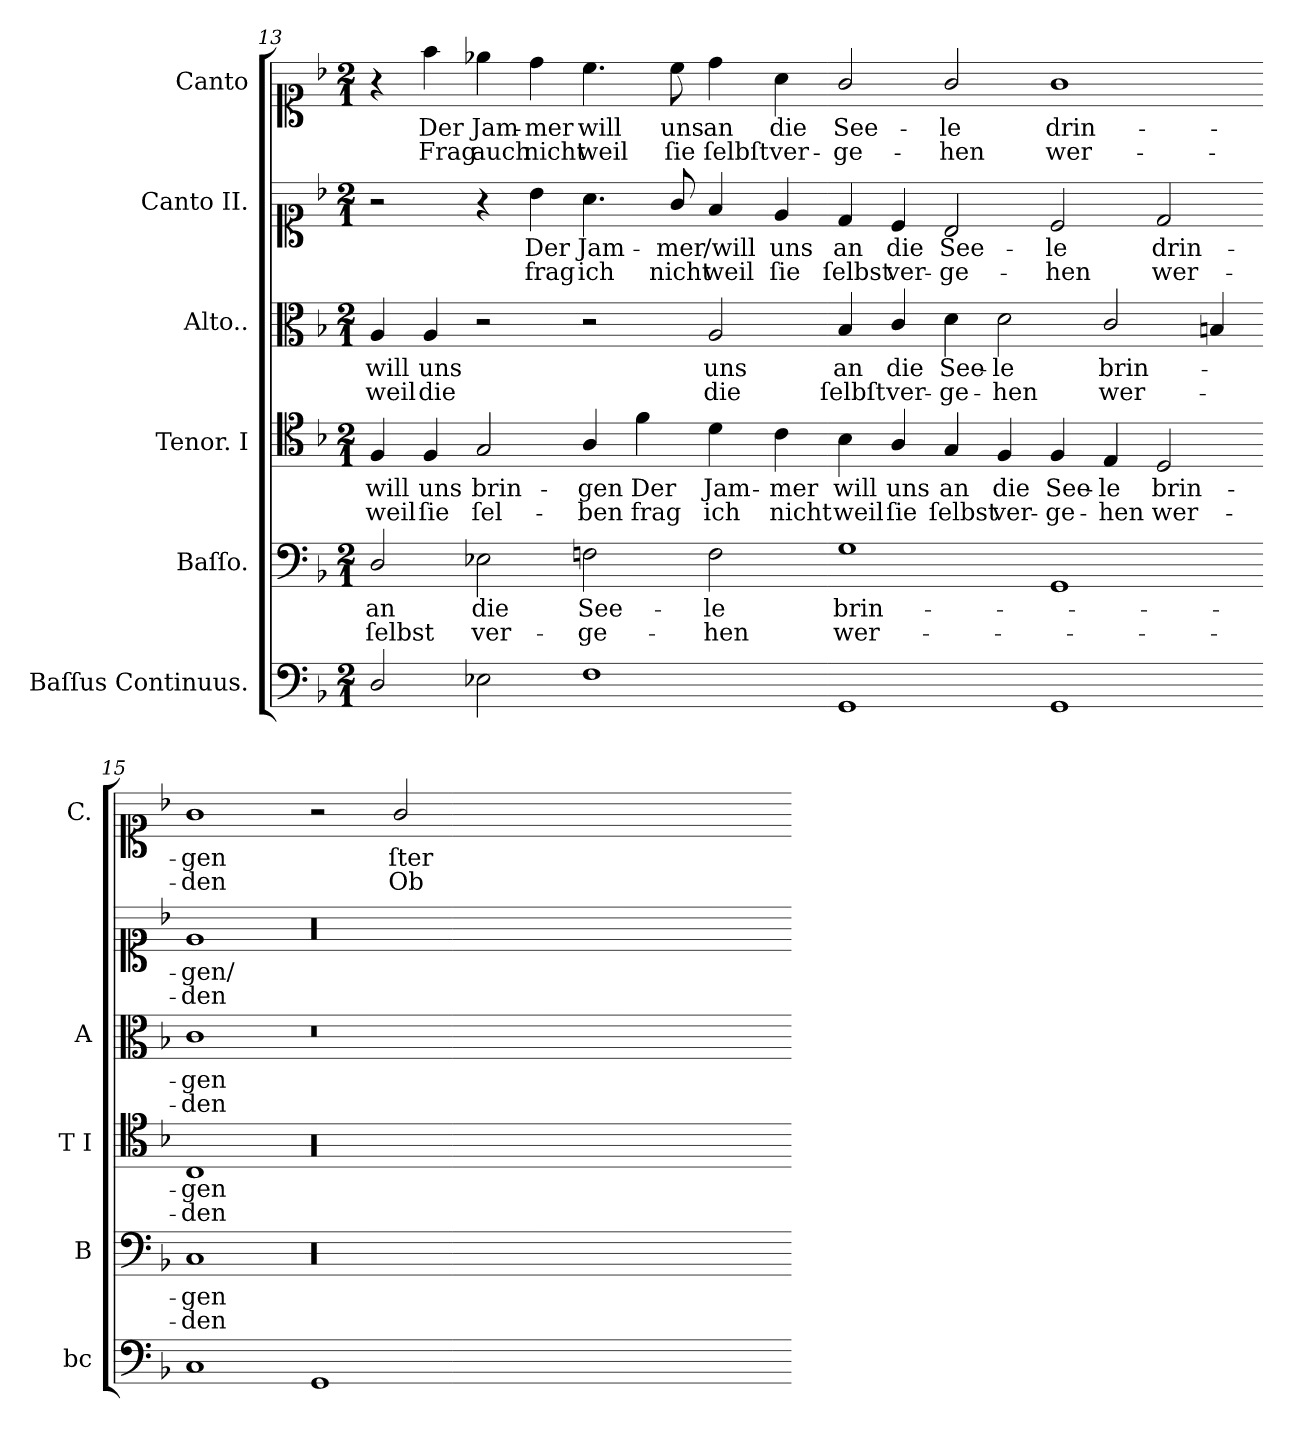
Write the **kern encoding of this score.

**kern	**kern	**text	**text	**kern	**text	**text	**kern	**text	**text	**kern	**text	**text	**kern	**text	**text
*part6	*part5	*part5	*part5	*part4	*part4	*part4	*part3	*part3	*part3	*part2	*part2	*part2	*part1	*part1	*part1
*staff6	*staff5	*staff5	*staff5	*staff4	*staff4	*staff4	*staff3	*staff3	*staff3	*staff2	*staff2	*staff2	*staff1	*staff1	*staff1
*I"Baſſus Continuus.	*I"Baſſo.	*	*	*I"Tenor. I	*	*	*I"Alto..	*	*	*I"Canto II.	*	*	*I"Canto	*	*
*I'bc	*I'B	*	*	*I'T I	*	*	*I'A	*	*	*	*	*	*I'C.	*	*
*clefF4	*clefF4	*	*	*clefC4	*	*	*clefC3	*	*	*clefC1	*	*	*clefC1	*	*
*k[b-]	*k[b-]	*	*	*k[b-]	*	*	*k[b-]	*	*	*k[b-]	*	*	*k[b-]	*	*
*M2/1	*M2/1	*	*	*M2/1	*	*	*M2/1	*	*	*M2/1	*	*	*M2/1	*	*
=13	=13	=13	=13	=13	=13	=13	=13	=13	=13	=13	=13	=13	=13	=13	=13
2D/	2D/	an	ſelbst	4F/	will	weil	4A/	will	weil	2r	.	.	4r	.	.
!	!	!	!	!	!	!	!	!	!	!	!	!	!	!LO:LY:i	!LO:LY:i
.	.	.	.	4F/	uns	ſie	4A/	uns	die	.	.	.	4ff\	Der	Frag
!	!	!	!	!	!	!	!	!	!	!	!	!	!	!LO:LY:i	!LO:LY:i
2E-X\	2E-X\	die	ver-	2G/	brin-	ſel-	2r	.	.	4r	.	.	4ee-X\	Jam-	auch
!	!	!	!	!	!	!	!	!	!	!	!	!	!	!LO:LY:i	!LO:LY:i
.	.	.	.	.	.	.	.	.	.	4b-\	Der	frag	4dd\	-mer	nicht
!	!	!	!	!	!	!	!	!	!	!	!	!	!	!LO:LY:i	!LO:LY:i
1F	2Fn\	See-	-ge-	4A/	-gen	-ben	2r	.	.	4.a\	Jam-	ich	4.cc\	will	weil
.	.	.	.	4f\	Der	frag	.	.	.	.	.	.	.	.	.
!	!	!	!	!	!	!	!	!	!	!	!	!	!	!LO:LY:i	!LO:LY:i
.	.	.	.	.	.	.	.	.	.	8g/	-mer	nicht	8cc\	uns	ſie
!	!	!	!	!	!	!	!	!	!	!	!	!	!	!LO:LY:i	!LO:LY:i
.	2F\	-le	-hen	4d\	Jam-	ich	2A/	uns	die	4f/	/will	weil	4dd\	an	ſelbſt
!	!	!	!	!	!	!	!	!	!	!	!	!	!	!LO:LY:i	!LO:LY:i
.	.	.	.	4c\	-mer	nicht	.	.	.	4e/	uns	ſie	4a\	die	ver-
=14-	=14-	=14-	=14-	=14-	=14-	=14-	=14-	=14-	=14-	=14-	=14-	=14-	=14-	=14-	=14-
!	!	!	!	!	!	!	!	!	!	!	!	!	!	!LO:LY:i	!LO:LY:i
1GG	1G	brin-	wer-	4B-\	will	weil	4B-/	an	ſelbſt	4d/	an	ſelbst	2g/	See-	-ge-
.	.	.	.	4A/	uns	ſie	4c/	die	ver-	4c/	die	ver-	.	.	.
!	!	!	!	!	!	!	!	!	!	!	!	!	!	!LO:LY:i	!LO:LY:i
.	.	.	.	4G/	an	ſelbst	4d\	See-	-ge-	2B-/	See-	-ge-	2g/	-le	-hen
.	.	.	.	4F/	die	ver-	2d\	-le	-hen	.	.	.	.	.	.
1GG	1GG	.	.	4F/	See-	-ge-	.	.	.	2c/	-le	-hen	1g	drin-	wer-
.	.	.	.	4E/	-le	-hen	2c/	brin-	wer-	.	.	.	.	.	.
.	.	.	.	2D/	brin-	wer-	.	.	.	2d/	drin-	wer-	.	.	.
.	.	.	.	.	.	.	4Bn/	.	.	.	.	.	.	.	.
=15-	=15-	=15-	=15-	=15-	=15-	=15-	=15-	=15-	=15-	=15-	=15-	=15-	=15-	=15-	=15-
1C	1C	-gen	-den	1C	-gen	-den	1c	-gen	-den	1e	-gen/	-den	1g	-gen	-den
1GG	00r	.	.	00r	.	.	0r	.	.	00r	.	.	2r	.	.
.	.	.	.	.	.	.	.	.	.	.	.	.	2g/	ſter-	Ob
0.ryy	.	.	.	.	.	.	.	.	.	.	.	.	0.ryy	.	.
.	.	.	.	.	.	.	0ryy	.	.	.	.	.	.	.	.
=-	=-	=-	=-	=-	=-	=-	=-	=-	=-	=-	=-	=-	=-	=-	=-
*-	*-	*-	*-	*-	*-	*-	*-	*-	*-	*-	*-	*-	*-	*-	*-
